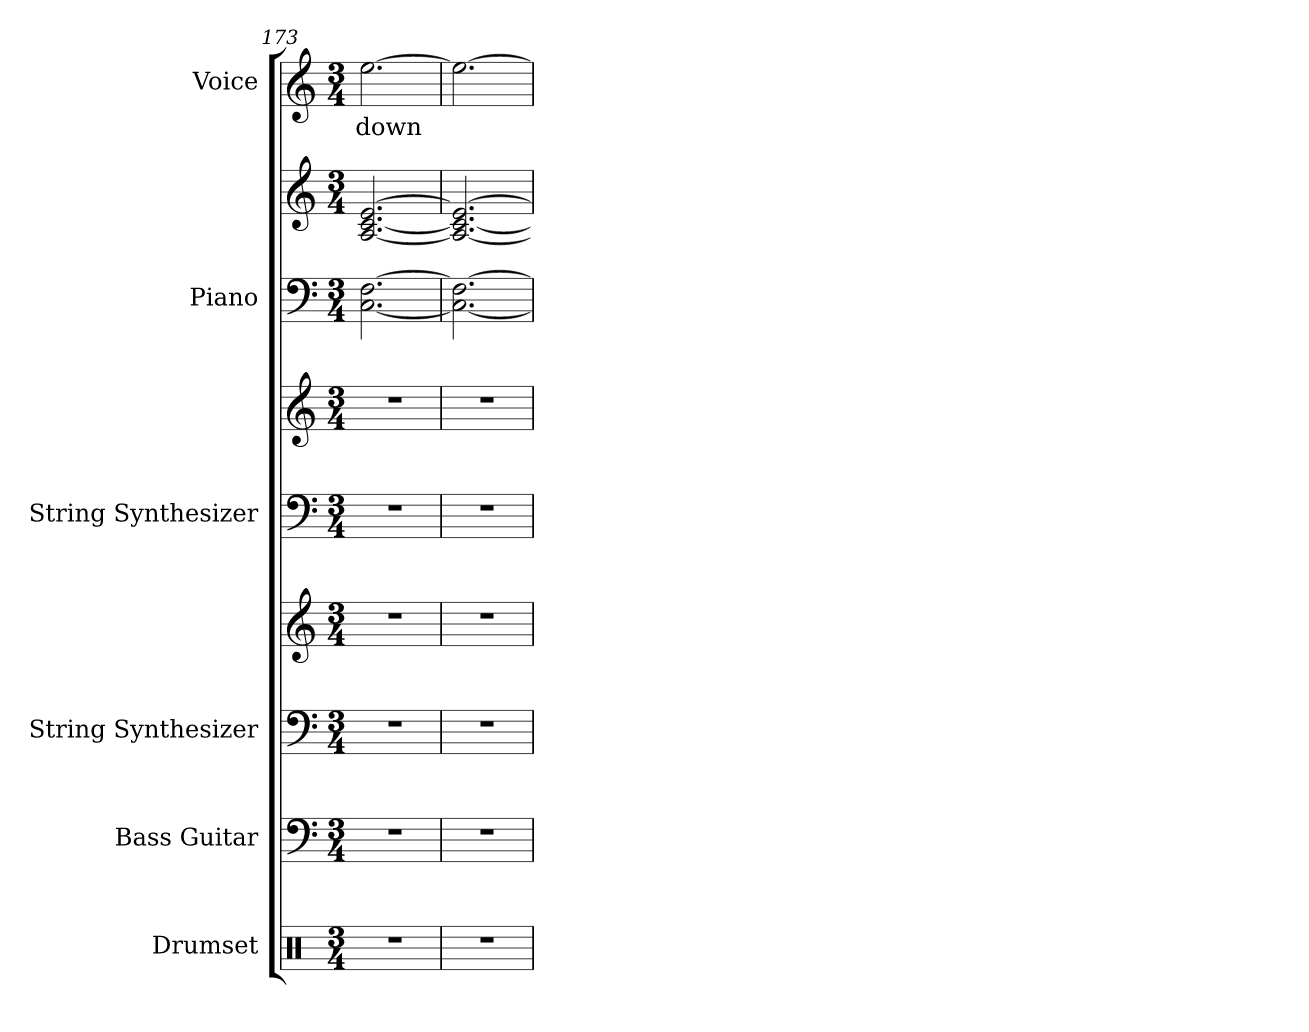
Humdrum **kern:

**kern	**kern	**kern	**kern	**kern	**kern	**kern	**kern	**kern	**text
*part6	*part5	*part4	*part4	*part3	*part3	*part2	*part2	*part1	*part1
*staff9	*staff8	*staff7	*staff6	*staff5	*staff4	*staff3	*staff2	*staff1	*staff1
*I"Drumset	*I"Bass Guitar	*I"String Synthesizer	*	*I"String Synthesizer	*	*I"Piano	*	*I"Voice	*
*I'D. Set	*I'B. Guit.	*I'Synth.	*	*I'Synth.	*	*I'Pno.	*	*I'Vo.	*
*clefX	*clefF4	*clefF4	*clefG2	*clefF4	*clefG2	*clefF4	*clefG2	*clefG2	*
*	*ITrd7c12	*	*	*	*	*	*	*	*
*k[]	*k[]	*k[]	*k[]	*k[]	*k[]	*k[]	*k[]	*k[]	*
*M3/4	*M3/4	*M3/4	*M3/4	*M3/4	*M3/4	*M3/4	*M3/4	*M3/4	*
=173	=173	=173	=173	=173	=173	=173	=173	=173	=173
!	!	!	!	!	!	!	!	!	!LO:LY:b
2.r	2.r	2.r	2.r	2.r	2.r	[2.C\ [2.F\	[2.A/ [2.c/ [2.e/	[2.ee\	down
=174	=174	=174	=174	=174	=174	=174	=174	=174	=174
2.r	2.r	2.r	2.r	2.r	2.r	2.C\_ 2.F\_	2.A/_ 2.c/_ 2.e/_	2.ee\_	.
=	=	=	=	=	=	=	=	=	=
*-	*-	*-	*-	*-	*-	*-	*-	*-	*-
